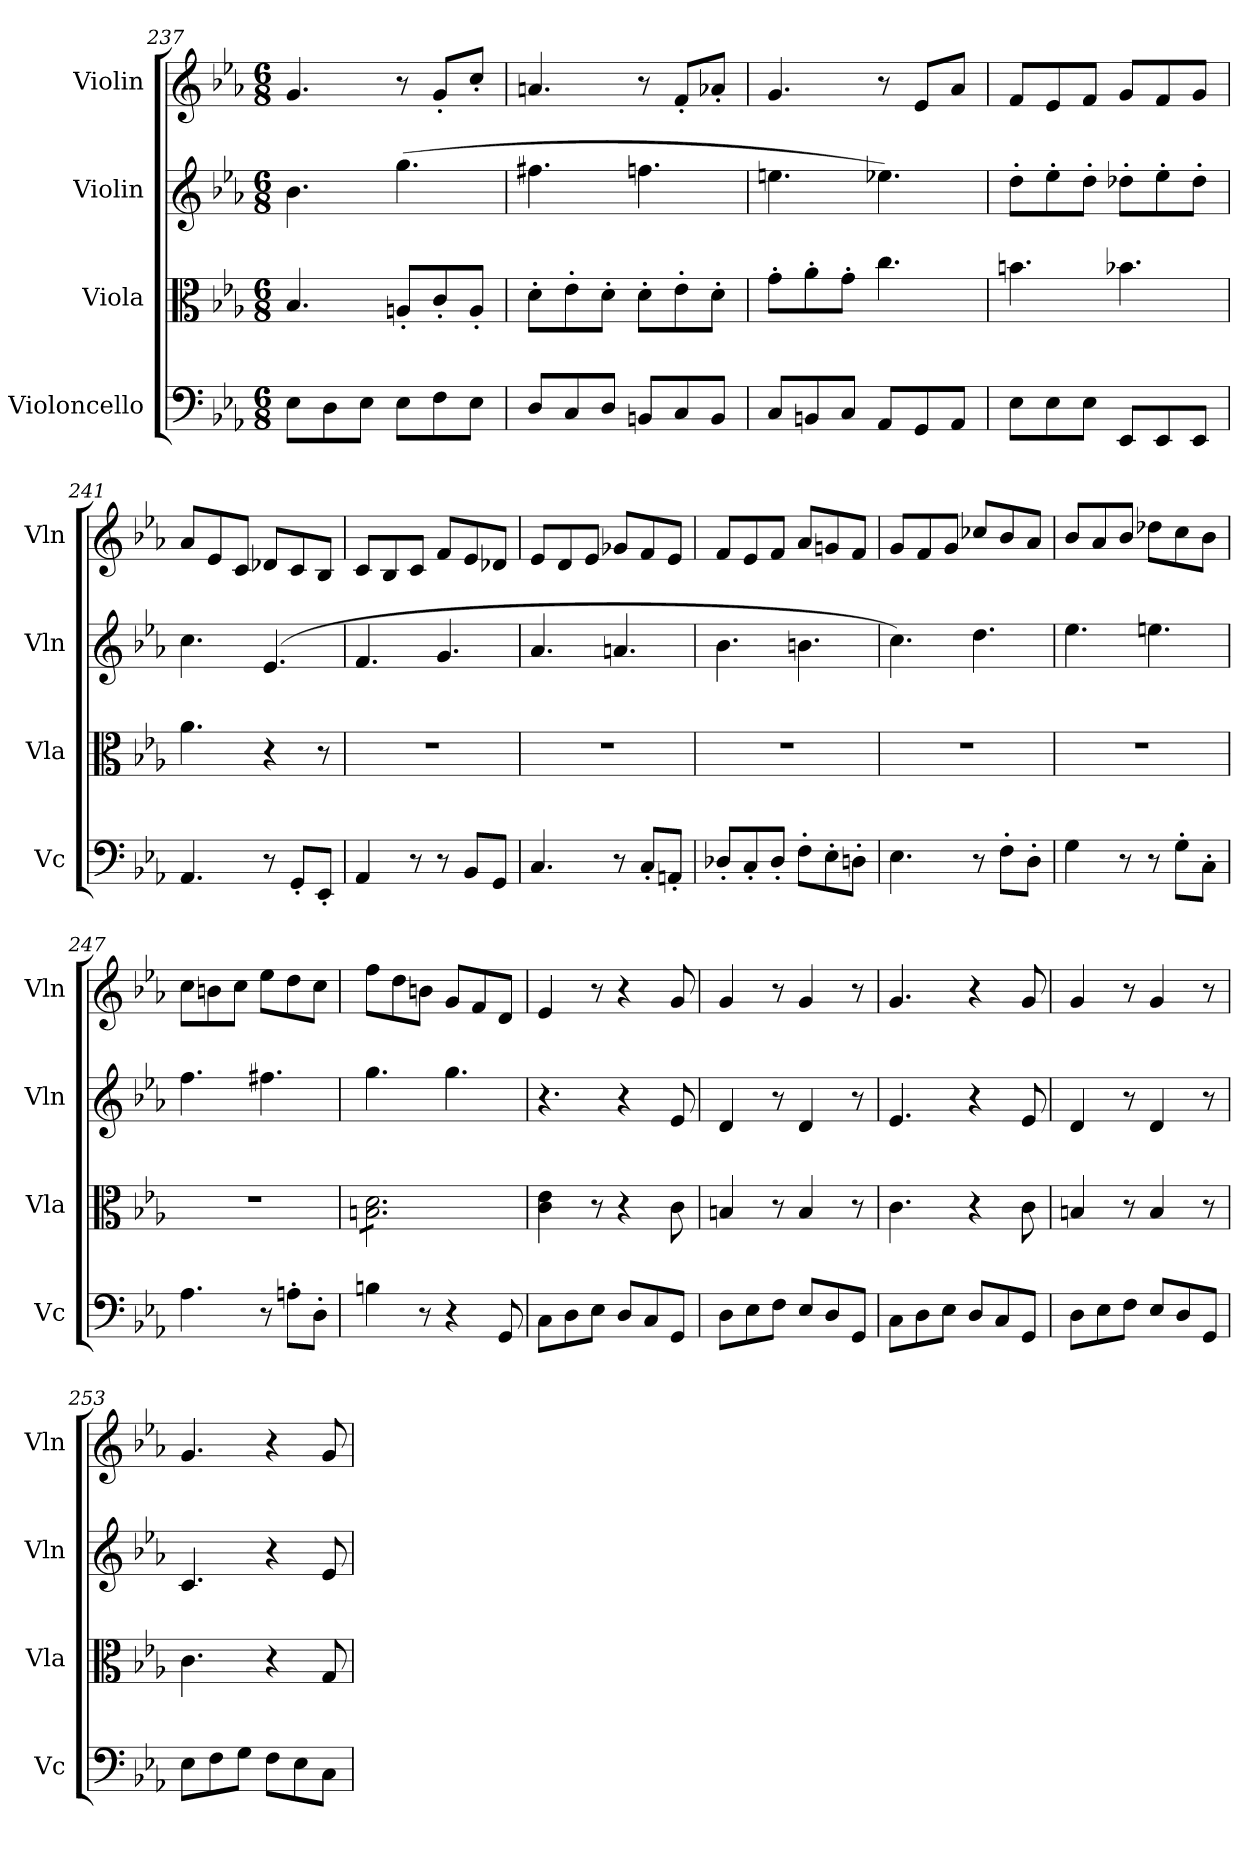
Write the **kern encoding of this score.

**kern	**kern	**kern	**kern
*part4	*part3	*part2	*part1
*staff4	*staff3	*staff2	*staff1
*I"Violoncello	*I"Viola	*I"Violin	*I"Violin
*I'Vc	*I'Vla	*I'Vln	*I'Vln
*clefF4	*clefC3	*clefG2	*clefG2
*k[b-e-a-]	*k[b-e-a-]	*k[b-e-a-]	*k[b-e-a-]
*M6/8	*M6/8	*M6/8	*M6/8
=237	=237	=237	=237
8E-\L	4.B-/	4.b-\	4.g/
8D\	.	.	.
8E-\J	.	.	.
8E-\L	8An'/L	(4.gg\	8r
8F\	8c'/	.	8g'/L
8E-\J	8A'/J	.	8cc'/J
=238	=238	=238	=238
8D/L	8d'\L	4.ff#X\	4.an/
8C/	8e-'\	.	.
8D/J	8d'\J	.	.
8BBn/L	8d'\L	4.ffn\	8r
8C/	8e-'\	.	8f'/L
8BB/J	8d'\J	.	8a-X'/J
=239	=239	=239	=239
8C/L	8g'\L	4.een\	4.g/
8BBn/	8a-'\	.	.
8C/J	8g'\J	.	.
8AA-/L	4.cc\	4.ee-X\)	8r
8GG/	.	.	8e-/L
8AA-/J	.	.	8a-/J
=240	=240	=240	=240
8E-\L	4.bn\	8dd'\L	8f/L
8E-\	.	8ee-'\	8e-/
8E-\J	.	8dd'\J	8f/J
8EE-/L	4.b-X\	8dd-X'\L	8g/L
8EE-/	.	8ee-'\	8f/
8EE-/J	.	8dd-'\J	8g/J
=241	=241	=241	=241
4.AA-/	4.a-\	4.cc\	8a-/L
.	.	.	8e-/
.	.	.	8c/J
8r	4r	(4.e-/	8d-X/L
8GG'/L	.	.	8c/
8EE-'/J	8r	.	8B-/J
!!LO:LB:g=z
=242	=242	=242	=242
4AA-/	2.r	4.f/	8c/L
.	.	.	8B-/
8r	.	.	8c/J
8r	.	4.g/	8f/L
8BB-/L	.	.	8e-/
8GG/J	.	.	8d-X/J
=243	=243	=243	=243
4.C/	2.r	4.a-/	8e-/L
.	.	.	8d/
.	.	.	8e-/J
8r	.	4.an/	8g-X/L
8C'/L	.	.	8f/
8AAn'/J	.	.	8e-/J
=244	=244	=244	=244
8D-X'/L	2.r	4.b-\	8f/L
8C'/	.	.	8e-/
8D-'/J	.	.	8f/J
8F'\L	.	4.bn\	8a-/L
8E-'\	.	.	8gn/
8Dn'\J	.	.	8f/J
=245	=245	=245	=245
4.E-\	2.r	4.cc\)	8g/L
.	.	.	8f/
.	.	.	8g/J
8r	.	4.dd\	8cc-X/L
8F'\L	.	.	8b-/
8D'\J	.	.	8a-/J
=246	=246	=246	=246
4G\	2.r	4.ee-\	8b-/L
.	.	.	8a-/
8r	.	.	8b-/J
8r	.	4.een\	8dd-X\L
8G'\L	.	.	8cc\
8C'\J	.	.	8b-\J
=247	=247	=247	=247
4.A-\	2.r	4.ff\	8cc\L
.	.	.	8bn\
.	.	.	8cc\J
8r	.	4.ff#X\	8ee-\L
8An'\L	.	.	8dd\
8D'\J	.	.	8cc\J
=248	=248	=248	=248
*	*tremolo	*	*
4Bn\	8Bn\ 8d\L	4.gg\	8ff\L
.	8Bn\ 8d\	.	8dd\
8r	8Bn\ 8d\	.	8bn\J
4r	8Bn\ 8d\	4.gg\	8g/L
.	8Bn\ 8d\	.	8f/
8GG/	8Bn\ 8d\J	.	8d/J
*	*Xtremolo	*	*
=249	=249	=249	=249
8C\L	4c\ 4e-\	4.r	4e-/
8D\	.	.	.
8E-\J	8r	.	8r
8D/L	4r	4r	4r
8C/	.	.	.
8GG/J	8c\	8e-/	8g/
=250	=250	=250	=250
8D\L	4Bn/	4d/	4g/
8E-\	.	.	.
8F\J	8r	8r	8r
8E-/L	4B/	4d/	4g/
8D/	.	.	.
8GG/J	8r	8r	8r
=251	=251	=251	=251
8C\L	4.c\	4.e-/	4.g/
8D\	.	.	.
8E-\J	.	.	.
8D/L	4r	4r	4r
8C/	.	.	.
8GG/J	8c\	8e-/	8g/
!!LO:PB:g=z
=252	=252	=252	=252
8D\L	4Bn/	4d/	4g/
8E-\	.	.	.
8F\J	8r	8r	8r
8E-/L	4B/	4d/	4g/
8D/	.	.	.
8GG/J	8r	8r	8r
=253	=253	=253	=253
8E-\L	4.c\	4.c/	4.g/
8F\	.	.	.
8G\J	.	.	.
8F\L	4r	4r	4r
8E-\	.	.	.
8C\J	8G/	8e-/	8g/
=	=	=	=
*-	*-	*-	*-
